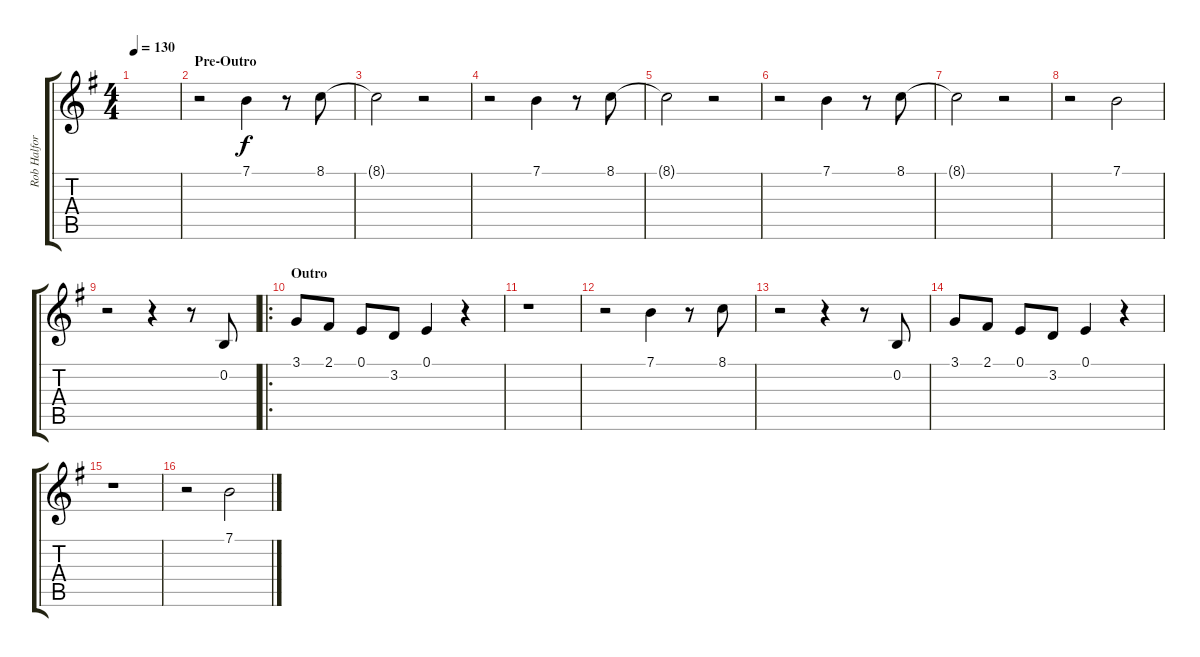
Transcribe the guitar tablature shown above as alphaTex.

\track ("Rob Halford" "Rob Halfor") {instrument synthbrass1}
\staff {score tabs}
\tuning (E4 B3 G3 D3 A2 E2) {hide}
\ts (4 4)
\tempo 130
\clef g2
\ks g
|
\section ("" "Pre-Outro")
r.2 7.1.4 r.8 8.1.8 |
8.1{t}.2 r.2 |
r.2 7.1.4 r.8 8.1.8 |
8.1{t}.2 r.2 |
r.2 7.1.4 r.8 8.1.8 |
8.1{t}.2 r.2 |
r.2 7.1.2 |
r.2 r.4 r.8 0.2.8 |
\ro
\section ("" "Outro")
3.1.8 2.1.8 0.1.8 3.2.8 0.1.4 r.4 |
r.1 |
r.2 7.1.4 r.8 8.1.8 |
r.2 r.4 r.8 0.2.8 |
3.1.8 2.1.8 0.1.8 3.2.8 0.1.4 r.4 |
r.1 |
r.2 7.1.2
